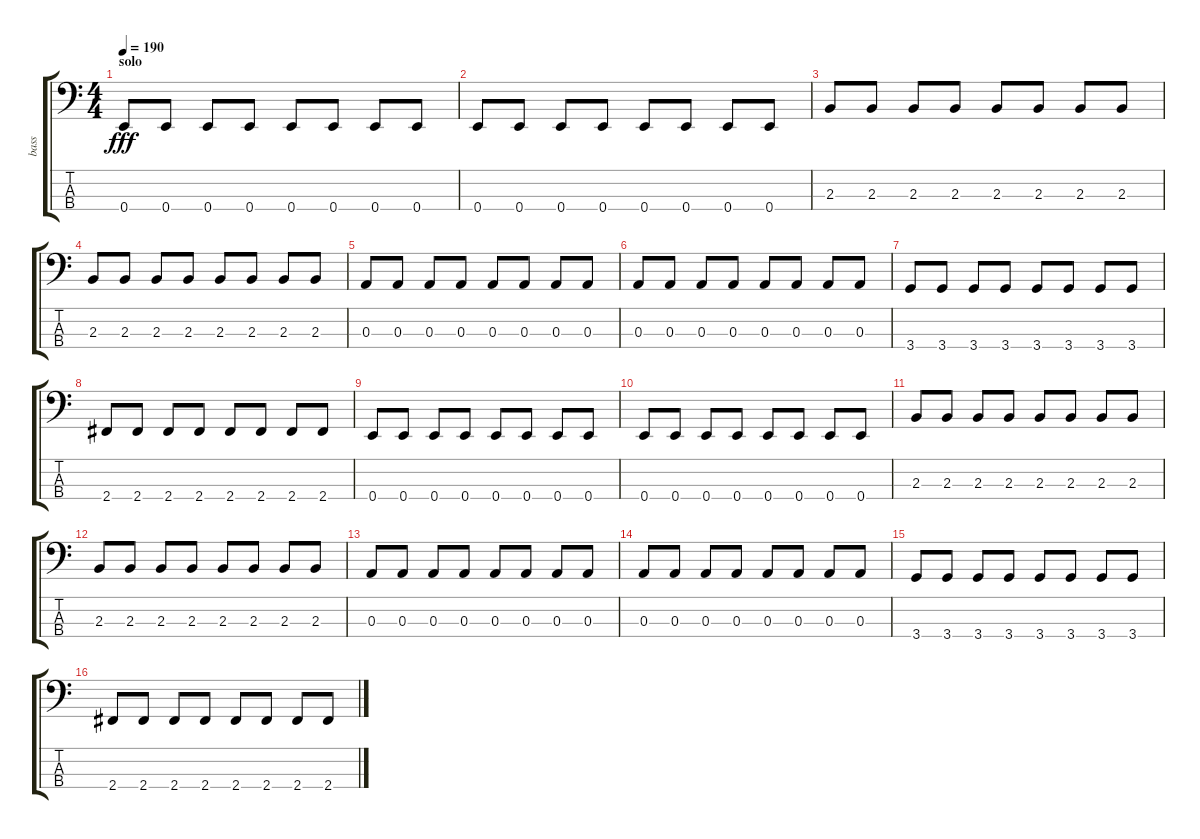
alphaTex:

\track ("bass" "bass") {instrument electricbassfinger}
\staff {score tabs}
\tuning (G2 D2 A1 E1) {hide}
\ts (4 4)
\section ("" "solo")
\tempo 190
\clef f4
\ks c
0.4.8{dy fff} 0.4.8 0.4.8 0.4.8 0.4.8 0.4.8 0.4.8 0.4.8 |
0.4.8 0.4.8 0.4.8 0.4.8 0.4.8 0.4.8 0.4.8 0.4.8 |
2.3.8 2.3.8 2.3.8 2.3.8 2.3.8 2.3.8 2.3.8 2.3.8 |
2.3.8 2.3.8 2.3.8 2.3.8 2.3.8 2.3.8 2.3.8 2.3.8 |
0.3.8 0.3.8 0.3.8 0.3.8 0.3.8 0.3.8 0.3.8 0.3.8 |
0.3.8 0.3.8 0.3.8 0.3.8 0.3.8 0.3.8 0.3.8 0.3.8 |
3.4.8 3.4.8 3.4.8 3.4.8 3.4.8 3.4.8 3.4.8 3.4.8 |
2.4.8 2.4.8 2.4.8 2.4.8 2.4.8 2.4.8 2.4.8 2.4.8 |
0.4.8 0.4.8 0.4.8 0.4.8 0.4.8 0.4.8 0.4.8 0.4.8 |
0.4.8 0.4.8 0.4.8 0.4.8 0.4.8 0.4.8 0.4.8 0.4.8 |
2.3.8 2.3.8 2.3.8 2.3.8 2.3.8 2.3.8 2.3.8 2.3.8 |
2.3.8 2.3.8 2.3.8 2.3.8 2.3.8 2.3.8 2.3.8 2.3.8 |
0.3.8 0.3.8 0.3.8 0.3.8 0.3.8 0.3.8 0.3.8 0.3.8 |
0.3.8 0.3.8 0.3.8 0.3.8 0.3.8 0.3.8 0.3.8 0.3.8 |
3.4.8 3.4.8 3.4.8 3.4.8 3.4.8 3.4.8 3.4.8 3.4.8 |
2.4.8 2.4.8 2.4.8 2.4.8 2.4.8 2.4.8 2.4.8 2.4.8
